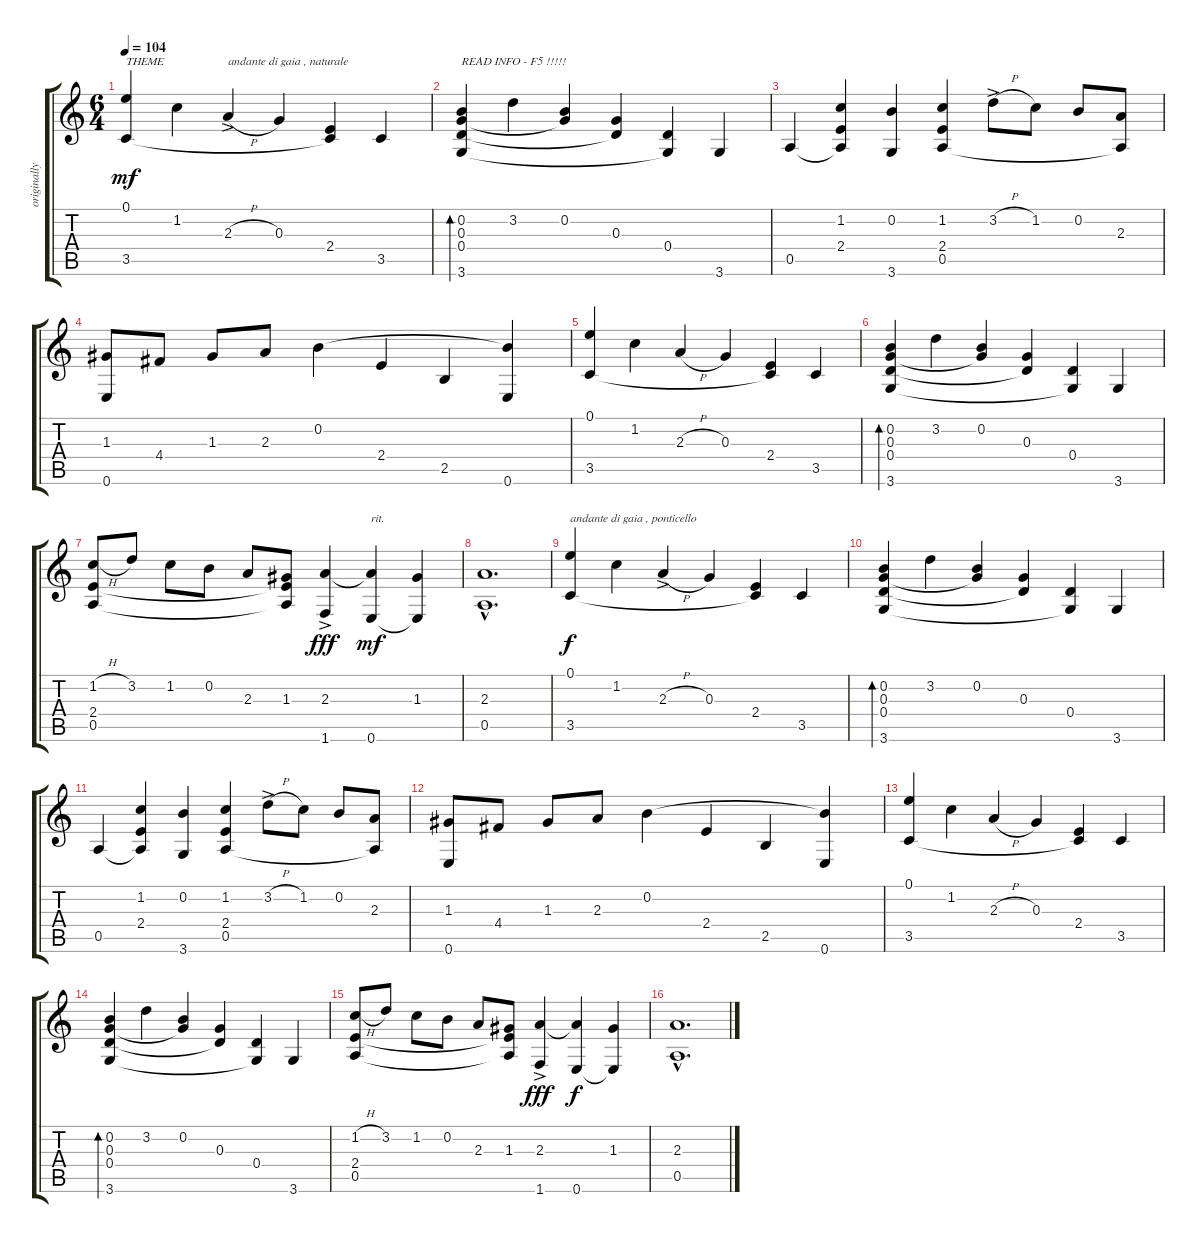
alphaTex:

\track ("originally for vihuela" "originally") {instrument acousticguitarnylon}
\staff {score tabs}
\tuning (E4 B3 G3 D3 A2 E2) {hide}
\ts (6 4)
\tempo 104
\clef g2
\ks c
(0.1 3.5).4{txt "THEME" dy mf instrument acousticguitarnylon} 1.2.4 2.3{h ac}.4{txt "andante di gaia , naturale"} 0.3.4 (2.4 3.5{t}).4 3.5.4 |
(0.2 0.3 0.4 3.6).4{bd 120 txt "READ INFO - F5 !!!!!"} 3.2.4 (0.2 0.3{t}).4 (0.3 0.4{t}).4 (0.4 3.6{t}).4 3.6.4 |
0.5.4 (1.2 2.4 0.5{t}).4 (0.2 3.6).4 (1.2 2.4 0.5).4 3.2{h ac}.8 1.2.8 0.2.8 (2.3 0.5{t}).8 |
(1.3 0.6).8 4.4.8 1.3.8 2.3.8 0.2.4 2.4.4 2.5.4 (0.2{t} 0.6).4 |
(0.1 3.5).4 1.2.4 2.3{h}.4 0.3.4 (2.4 3.5{t}).4 3.5.4 |
(0.2 0.3 0.4 3.6).4{bd 120} 3.2.4 (0.2 0.3{t}).4 (0.3 0.4{t}).4 (0.4 3.6{t}).4 3.6.4 |
(1.2{h} 2.4 0.5).8 3.2.8 1.2.8 0.2.8 2.3.8 (1.3 2.4{t} 0.5{t}).8 (2.3{ac} 1.6{ac}).4{dy fff} (2.3{t} 0.6).4{txt "rit." dy mf} (1.3 0.6{t}).4 |
(2.3{hac} 0.5{hac}).1{d} |
(0.1 3.5).4{txt "andante di gaia , ponticello" dy f} 1.2.4 2.3{h ac}.4 0.3.4 (2.4 3.5{t}).4 3.5.4 |
(0.2 0.3 0.4 3.6).4{bd 120} 3.2.4 (0.2 0.3{t}).4 (0.3 0.4{t}).4 (0.4 3.6{t}).4 3.6.4 |
0.5.4 (1.2 2.4 0.5{t}).4 (0.2 3.6).4 (1.2 2.4 0.5).4 3.2{h ac}.8 1.2.8 0.2.8 (2.3 0.5{t}).8 |
(1.3 0.6).8 4.4.8 1.3.8 2.3.8 0.2.4 2.4.4 2.5.4 (0.2{t} 0.6).4 |
(0.1 3.5).4 1.2.4 2.3{h}.4 0.3.4 (2.4 3.5{t}).4 3.5.4 |
(0.2 0.3 0.4 3.6).4{bd 120} 3.2.4 (0.2 0.3{t}).4 (0.3 0.4{t}).4 (0.4 3.6{t}).4 3.6.4 |
(1.2{h} 2.4 0.5).8 3.2.8 1.2.8 0.2.8 2.3.8 (1.3 2.4{t} 0.5{t}).8 (2.3{ac} 1.6{ac}).4{dy fff} (2.3{t} 0.6).4{dy f} (1.3 0.6{t}).4 |
(2.3{hac} 0.5{hac}).1{d}
